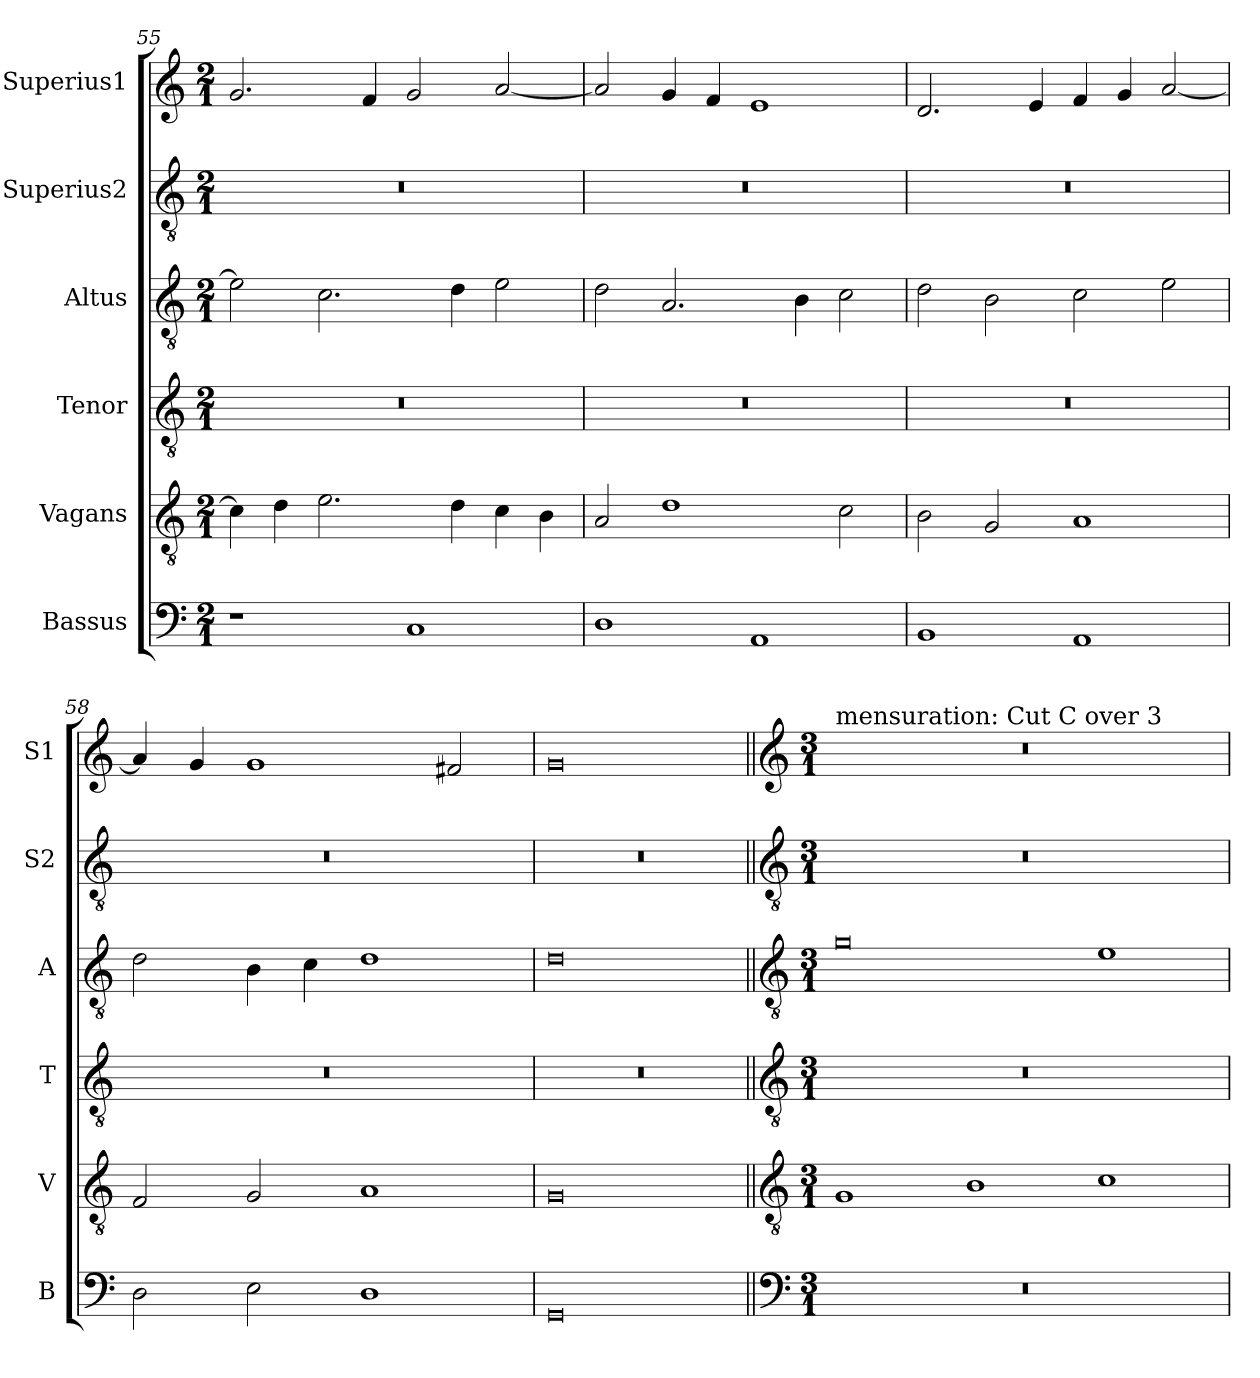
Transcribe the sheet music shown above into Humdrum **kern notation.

**kern	**kern	**kern	**kern	**kern	**kern
*part6	*part5	*part4	*part3	*part2	*part1
*staff6	*staff5	*staff4	*staff3	*staff2	*staff1
*I"Bassus	*I"Vagans	*I"Tenor	*I"Altus	*I"Superius2	*I"Superius1
*I'B	*I'V	*I'T	*I'A	*I'S2	*I'S1
*clefF4	*clefGv2	*clefGv2	*clefGv2	*clefGv2	*clefG2
*k[]	*k[]	*k[]	*k[]	*k[]	*k[]
*M2/1	*M2/1	*M2/1	*M2/1	*M2/1	*M2/1
=55	=55	=55	=55	=55	=55
1r	4c\]	0r	2e\]	0r	2.g/
.	4d\	.	.	.	.
.	2.e\	.	2.c\	.	.
.	.	.	.	.	4f/
1C	.	.	.	.	2g/
.	4d\	.	4d\	.	.
.	4c\	.	2e\	.	[2a/
.	4B\	.	.	.	.
=56	=56	=56	=56	=56	=56
1D	2A/	0r	2d\	0r	2a/]
.	1d	.	2.A/	.	4g/
.	.	.	.	.	4f/
1AA	.	.	.	.	1e
.	.	.	4B\	.	.
.	2c\	.	2c\	.	.
=57	=57	=57	=57	=57	=57
1BB	2B\	0r	2d\	0r	2.d/
.	2G/	.	2B\	.	.
.	.	.	.	.	4e/
1AA	1A	.	2c\	.	4f/
.	.	.	.	.	4g/
.	.	.	2e\	.	[2a/
=58	=58	=58	=58	=58	=58
2D\	2F/	0r	2d\	0r	4a/]
.	.	.	.	.	4g/
2E\	2G/	.	4B\	.	1g
.	.	.	4c\	.	.
1D	1A	.	1d	.	.
.	.	.	.	.	2f#X/
=59	=59	=59	=59	=59	=59
0GG	0G	0r	0d	0r	0g
!!LO:LB:g=z
=60||	=60||	=60||	=60||	=60||	=60||
*clefF4	*clefGv2	*clefGv2	*clefGv2	*clefGv2	*clefG2
*k[]	*k[]	*k[]	*k[]	*k[]	*k[]
*M3/1	*M3/1	*M3/1	*M3/1	*M3/1	*M3/1
!	!	!	!	!	!LO:TX:a:t=mensuration&colon; Cut C over 3
0.r	1G	0.r	0g	0.r	0.r
.	1B	.	.	.	.
.	1c	.	1e	.	.
=	=	=	=	=	=
*-	*-	*-	*-	*-	*-
